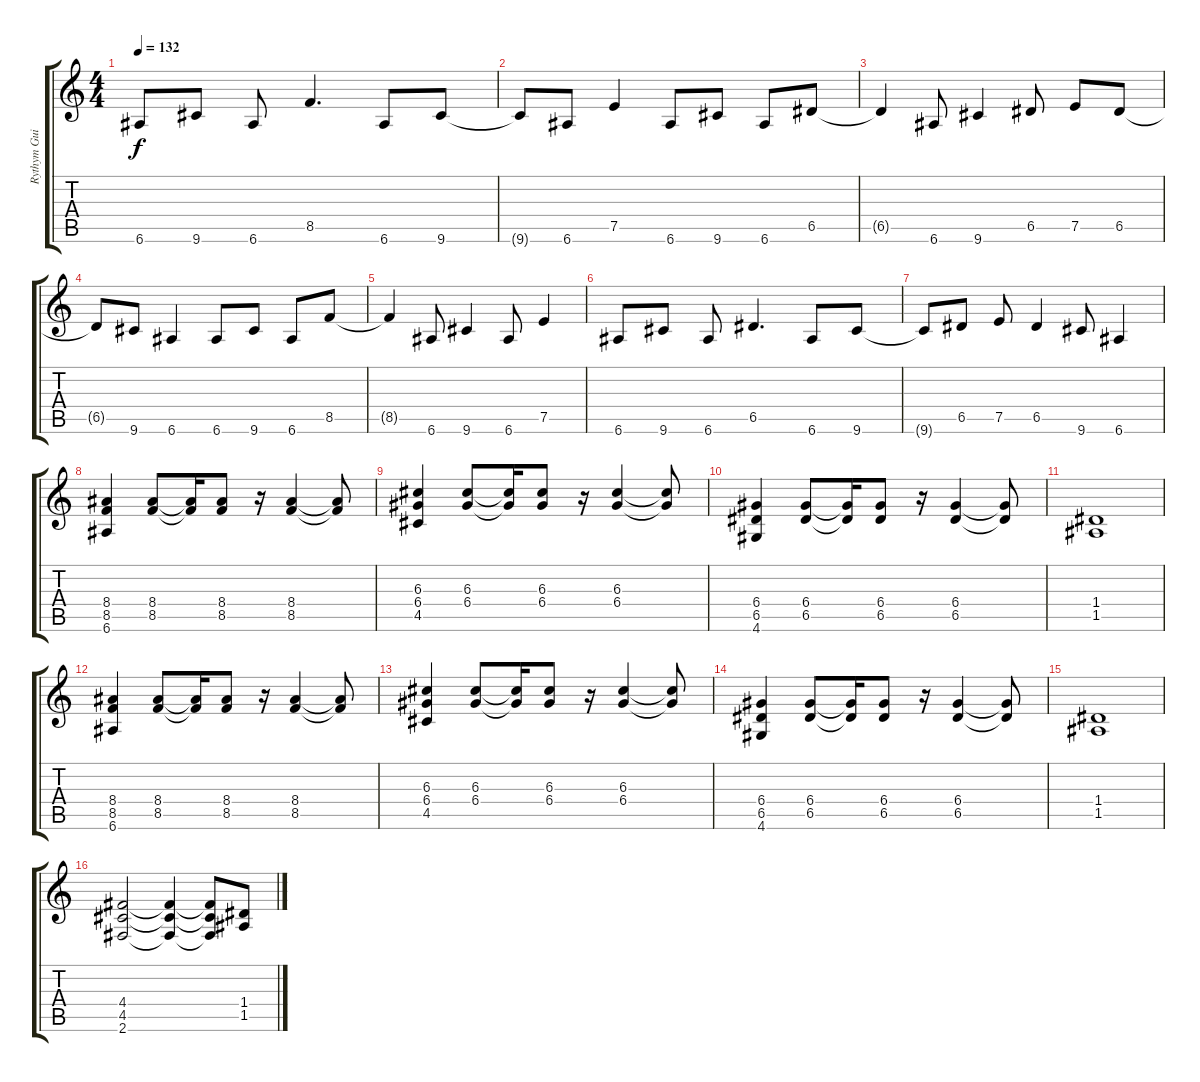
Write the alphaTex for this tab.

\track ("Rythym Guitar" "Rythym Gui") {instrument overdrivenguitar}
\staff {score tabs}
\tuning (E4 B3 G3 D3 A2 E2) {hide}
\ts (4 4)
\tempo 132
\clef g2
\ks c
6.6.8{dy f} 9.6.8 6.6.8 8.5.4{d} 6.6.8 9.6.8 |
9.6{t}.8 6.6.8 7.5.4 6.6.8 9.6.8 6.6.8 6.5.8 |
6.5{t}.4 6.6.8 9.6.4 6.5.8 7.5.8 6.5.8 |
6.5{t}.8 9.6.8 6.6.4 6.6.8 9.6.8 6.6.8 8.5.8 |
8.5{t}.4 6.6.8 9.6.4 6.6.8 7.5.4 |
6.6.8 9.6.8 6.6.8 6.5.4{d} 6.6.8 9.6.8 |
9.6{t}.8 6.5.8 7.5.8 6.5.4 9.6.8 6.6.4 |
(8.4 8.5 6.6).4 (8.4 8.5).8 (8.4{t} 8.5{t}).16 (8.4 8.5).8 r.16 (8.4 8.5).4 (8.4{t} 8.5{t}).8 |
(6.3 6.4 4.5).4 (6.3 6.4).8 (6.3{t} 6.4{t}).16 (6.3 6.4).8 r.16 (6.3 6.4).4 (6.3{t} 6.4{t}).8 |
(6.4 6.5 4.6).4 (6.4 6.5).8 (6.4{t} 6.5{t}).16 (6.4 6.5).8 r.16 (6.4 6.5).4 (6.4{t} 6.5{t}).8 |
(1.4 1.5).1 |
(8.4 8.5 6.6).4 (8.4 8.5).8 (8.4{t} 8.5{t}).16 (8.4 8.5).8 r.16 (8.4 8.5).4 (8.4{t} 8.5{t}).8 |
(6.3 6.4 4.5).4 (6.3 6.4).8 (6.3{t} 6.4{t}).16 (6.3 6.4).8 r.16 (6.3 6.4).4 (6.3{t} 6.4{t}).8 |
(6.4 6.5 4.6).4 (6.4 6.5).8 (6.4{t} 6.5{t}).16 (6.4 6.5).8 r.16 (6.4 6.5).4 (6.4{t} 6.5{t}).8 |
(1.4 1.5).1 |
(4.4 4.5 2.6).2 (4.4{t} 4.5{t} 2.6{t}).4 (4.4{t} 4.5{t} 2.6{t}).8 (1.4 1.5).8
